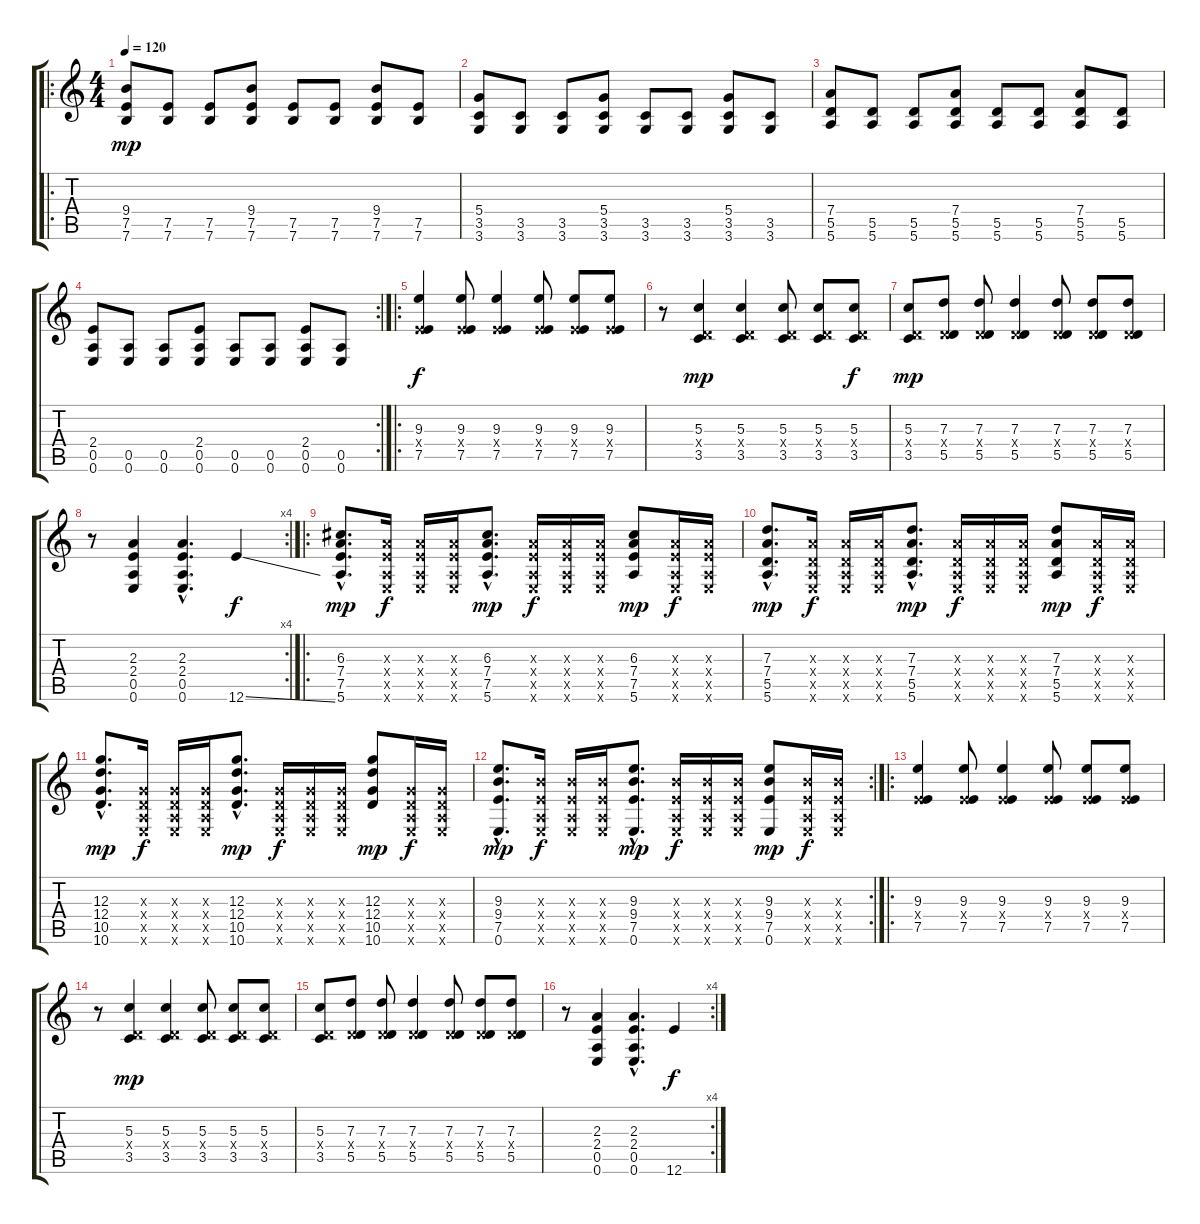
\track "" {instrument overdrivenguitar}
\staff {score tabs}
\tuning (E4 B3 G3 D3 A2 E2) {hide}
\ro
\ts (4 4)
\tempo 120
\clef g2
\ks c
(9.4 7.5 7.6).8{dy mp instrument overdrivenguitar} (7.5 7.6).8 (7.5 7.6).8 (9.4 7.5 7.6).8 (7.5 7.6).8 (7.5 7.6).8 (9.4 7.5 7.6).8 (7.5 7.6).8 |
(5.4 3.5 3.6).8 (3.5 3.6).8 (3.5 3.6).8 (5.4 3.5 3.6).8 (3.5 3.6).8 (3.5 3.6).8 (5.4 3.5 3.6).8 (3.5 3.6).8 |
(7.4 5.5 5.6).8 (5.5 5.6).8 (5.5 5.6).8 (7.4 5.5 5.6).8 (5.5 5.6).8 (5.5 5.6).8 (7.4 5.5 5.6).8 (5.5 5.6).8 |
\rc 2
(2.4 0.5 0.6).8 (0.5 0.6).8 (0.5 0.6).8 (2.4 0.5 0.6).8 (0.5 0.6).8 (0.5 0.6).8 (2.4 0.5 0.6).8 (0.5 0.6).8 |
\ro
(9.3 2.4{x} 7.5).4{dy f} (9.3 2.4{x} 7.5).8 (9.3 2.4{x} 7.5).4 (9.3 2.4{x} 7.5).8 (9.3 2.4{x} 7.5).8 (9.3 2.4{x} 7.5).8 |
r.8 (5.3 0.4{x} 3.5).4{dy mp} (5.3 0.4{x} 3.5).4 (5.3 0.4{x} 3.5).8 (5.3 0.4{x} 3.5).8 (5.3 0.4{x} 3.5).8{dy f} |
(5.3 0.4{x} 3.5).8{dy mp} (7.3 0.4{x} 5.5).8 (7.3 0.4{x} 5.5).8 (7.3 0.4{x} 5.5).4 (7.3 0.4{x} 5.5).8 (7.3 0.4{x} 5.5).8 (7.3 0.4{x} 5.5).8 |
\rc 4
r.8 (2.3 2.4 0.5 0.6).4 (2.3{hac} 2.4{hac} 0.5{hac} 0.6{hac}).4{d} 12.6{ss}.4{dy f} |
\ro
(6.3{hac} 7.4{hac} 7.5{hac} 5.6{hac}).8{d dy mp} (2.3{x} 2.4{x} 0.5{x} 0.6{x}).16{dy f} (2.3{x} 2.4{x} 0.5{x} 0.6{x}).16 (2.3{x} 2.4{x} 0.5{x} 0.6{x}).16 (6.3{hac} 7.4{hac} 7.5{hac} 5.6{hac}).8{d dy mp} (2.3{x} 2.4{x} 0.5{x} 0.6{x}).16{dy f} (2.3{x} 2.4{x} 0.5{x} 0.6{x}).16 (2.3{x} 2.4{x} 0.5{x} 0.6{x}).16 (6.3 7.4 7.5 5.6).8{dy mp} (2.3{x} 2.4{x} 0.5{x} 0.6{x}).16{dy f} (2.3{x} 2.4{x} 0.5{x} 0.6{x}).16 |
(7.3{hac} 7.4{hac} 5.5{hac} 5.6{hac}).8{d dy mp} (2.3{x} 0.4{x} 0.5{x} 0.6{x}).16{dy f} (2.3{x} 0.4{x} 0.5{x} 0.6{x}).16 (2.3{x} 0.4{x} 0.5{x} 0.6{x}).16 (7.3{hac} 7.4{hac} 5.5{hac} 5.6{hac}).8{d dy mp} (2.3{x} 0.4{x} 0.5{x} 0.6{x}).16{dy f} (2.3{x} 0.4{x} 0.5{x} 0.6{x}).16 (2.3{x} 0.4{x} 0.5{x} 0.6{x}).16 (7.3 7.4 5.5 5.6).8{dy mp} (2.3{x} 0.4{x} 0.5{x} 0.6{x}).16{dy f} (2.3{x} 0.4{x} 0.5{x} 0.6{x}).16 |
(12.3{hac} 12.4{hac} 10.5{hac} 10.6{hac}).8{d dy mp} (0.3{x} 0.4{x} 0.5{x} 0.6{x}).16{dy f} (0.3{x} 0.4{x} 0.5{x} 0.6{x}).16 (0.3{x} 0.4{x} 0.5{x} 0.6{x}).16 (12.3{hac} 12.4{hac} 10.5{hac} 10.6{hac}).8{d dy mp} (0.3{x} 0.4{x} 0.5{x} 0.6{x}).16{dy f} (0.3{x} 0.4{x} 0.5{x} 0.6{x}).16 (0.3{x} 0.4{x} 0.5{x} 0.6{x}).16 (12.3 12.4 10.5 10.6).8{dy mp} (0.3{x} 0.4{x} 0.5{x} 0.6{x}).16{dy f} (0.3{x} 0.4{x} 0.5{x} 0.6{x}).16 |
\rc 2
(9.3{hac} 9.4{hac} 7.5{hac} 0.6{hac}).8{d dy mp} (4.3{x} 2.4{x} 0.5{x} 0.6{x}).16{dy f} (4.3{x} 2.4{x} 0.5{x} 0.6{x}).16 (4.3{x} 2.4{x} 0.5{x} 0.6{x}).16 (9.3{hac} 9.4{hac} 7.5{hac} 0.6{hac}).8{d dy mp} (4.3{x} 2.4{x} 0.5{x} 0.6{x}).16{dy f} (4.3{x} 2.4{x} 0.5{x} 0.6{x}).16 (4.3{x} 2.4{x} 0.5{x} 0.6{x}).16 (9.3 9.4 7.5 0.6).8{dy mp} (4.3{x} 2.4{x} 0.5{x} 0.6{x}).16{dy f} (4.3{x} 2.4{x} 0.5{x} 0.6{x}).16 |
\ro
(9.3 2.4{x} 7.5).4 (9.3 2.4{x} 7.5).8 (9.3 2.4{x} 7.5).4 (9.3 2.4{x} 7.5).8 (9.3 2.4{x} 7.5).8 (9.3 2.4{x} 7.5).8 |
r.8 (5.3 0.4{x} 3.5).4{dy mp} (5.3 0.4{x} 3.5).4 (5.3 0.4{x} 3.5).8 (5.3 0.4{x} 3.5).8 (5.3 0.4{x} 3.5).8 |
(5.3 0.4{x} 3.5).8 (7.3 0.4{x} 5.5).8 (7.3 0.4{x} 5.5).8 (7.3 0.4{x} 5.5).4 (7.3 0.4{x} 5.5).8 (7.3 0.4{x} 5.5).8 (7.3 0.4{x} 5.5).8 |
\rc 4
r.8 (2.3 2.4 0.5 0.6).4 (2.3{hac} 2.4{hac} 0.5{hac} 0.6{hac}).4{d} 12.6{ss}.4{dy f}
